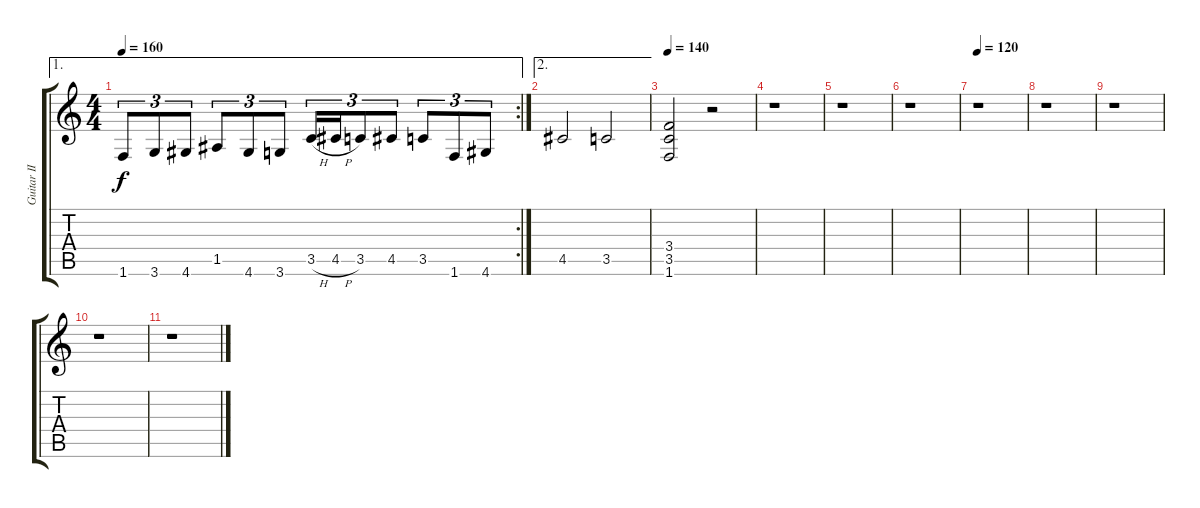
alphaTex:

\track ("Guitar II" "Guitar II") {instrument distortionguitar}
\staff {score tabs}
\tuning (E4 B3 G3 D3 A2 E2) {hide}
\ae 1
\rc 2
\ts (4 4)
\tempo 160
\clef g2
\ks c
1.6.8{tu (3 2) dy f} 3.6.8{tu (3 2)} 4.6.8{tu (3 2)} 1.5.8{tu (3 2)} 4.6.8{tu (3 2)} 3.6.8{tu (3 2)} 3.5{h}.16{tu (3 2)} 4.5{h}.16{tu (3 2)} 3.5.8{tu (3 2)} 4.5.8{tu (3 2)} 3.5.8{tu (3 2)} 1.6.8{tu (3 2)} 4.6.8{tu (3 2)} |
\ae 2
4.5.2 3.5.2 |
\tempo 140
(3.4 3.5 1.6).2 r.2 |
r.1 |
r.1 |
r.1 |
\tempo 120
r.1 |
r.1 |
r.1 |
r.1 |
r.1
